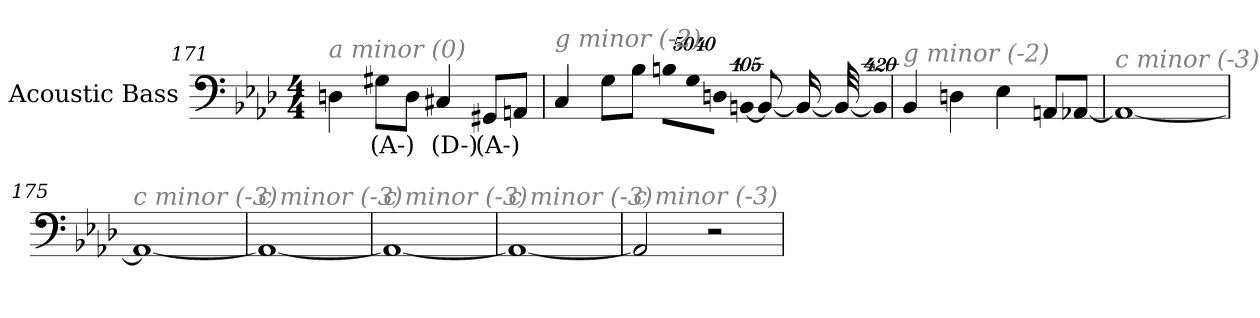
**kern	**text
*part1	*part1
*staff1	*staff1
*I"Acoustic Bass	*
*clefF4	*
*ITrd7c12	*
*k[b-e-a-d-]	*
*A-:	*
*M4/4	*
=171	=171
!LO:TX:i:color=#808080:t=a minor (0)	!
4DDn	.
8GG#XiL	(A-)
8DDJ	.
4CC#Xi	(D-)
8GGG#XiL	(A-)
8AAAnJ	.
=172	=172
!LO:TX:i:color=#808080:t=g minor (-2)	!
4CC	.
8GGL	.
8BB-J	.
!LO:N:vis=8	!
40320%3347BBnL	.
!LO:N:vis=8	!
40320%3347GG	.
!LO:N:vis=8	!
40320%3347DDnJ	.
!LO:N:vis=1024	!
[13440%13BBBn	.
8BBB_	.
16BBB_	.
32BBB_	.
!LO:N:vis=1024%31	!
13440%407BBB]	.
=173	=173
!LO:TX:i:color=#808080:t=g minor (-2)	!
4BBB-	.
4DDn	.
4EE-	.
8AAAnL	.
[8AAA-XJ	.
=174	=174
!LO:TX:i:color=#808080:t=c minor (-3)	!
1AAA-_	.
=175	=175
!LO:TX:i:color=#808080:t=c minor (-3)	!
1AAA-_	.
=176	=176
!LO:TX:i:color=#808080:t=c minor (-3)	!
1AAA-_	.
=177	=177
!LO:TX:i:color=#808080:t=c minor (-3)	!
1AAA-_	.
=178	=178
!LO:TX:i:color=#808080:t=c minor (-3)	!
1AAA-_	.
=179	=179
!LO:TX:i:color=#808080:t=c minor (-3)	!
2AAA-]	.
2r	.
=	=
*-	*-
